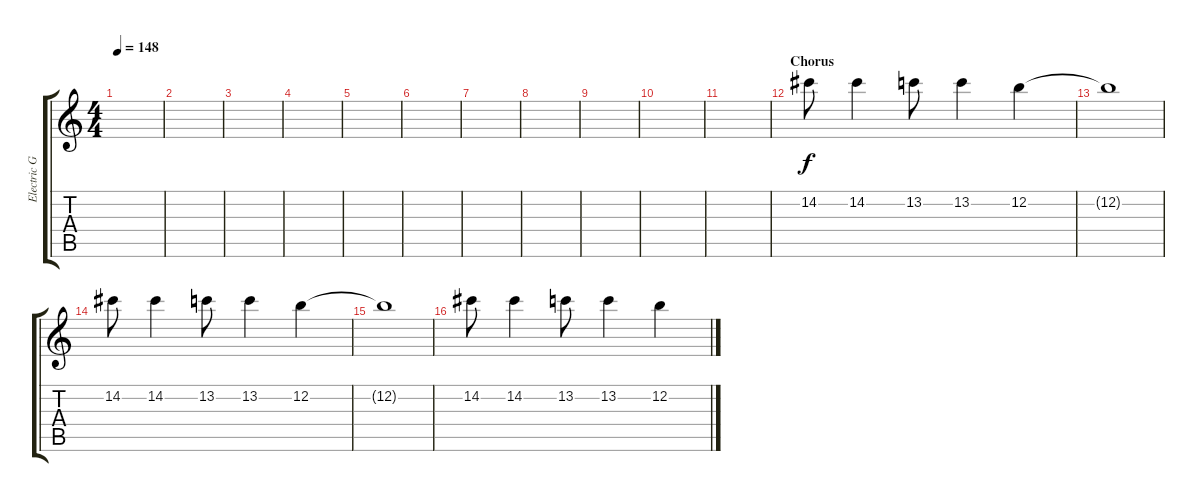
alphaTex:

\track ("Electric Guitar (Drive)" "Electric G") {instrument overdrivenguitar}
\staff {score tabs}
\tuning (E4 B3 G3 D3 A2 E2) {hide}
\ts (4 4)
\tempo 148
\clef g2
\ks c
|
|
|
|
|
|
|
|
|
|
|
\section ("" "Chorus")
14.2.8 14.2.4 13.2.8 13.2.4 12.2.4 |
12.2{t}.1 |
14.2.8 14.2.4 13.2.8 13.2.4 12.2.4 |
12.2{t}.1 |
14.2.8 14.2.4 13.2.8 13.2.4 12.2.4
